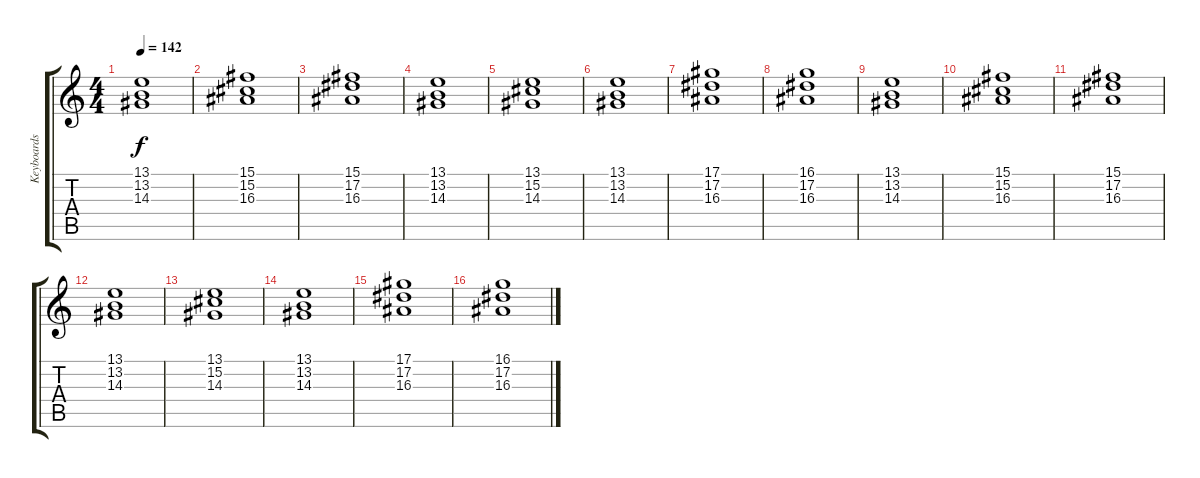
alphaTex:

\track ("Keyboards" "Keyboards") {instrument lead1square}
\staff {score tabs}
\tuning (Eb4 Bb3 Gb3 Db3 Ab2 Eb2) {hide}
\ts (4 4)
\section ("" "")
\tempo 142
\clef g2
\ks c
(13.1 13.2 14.3).1{dy f volume 10 instrument stringensemble1} |
(15.1 15.2 16.3).1{volume 10 instrument stringensemble1} |
(15.1 17.2 16.3).1{instrument stringensemble1} |
(13.1 13.2 14.3).1{instrument stringensemble1} |
(13.1 15.2 14.3).1{instrument stringensemble1} |
(13.1 13.2 14.3).1{instrument stringensemble1} |
(17.1 17.2 16.3).1{instrument stringensemble1} |
(16.1 17.2 16.3).1{instrument stringensemble1} |
(13.1 13.2 14.3).1{volume 10 instrument stringensemble1} |
(15.1 15.2 16.3).1{volume 10 instrument stringensemble1} |
(15.1 17.2 16.3).1{instrument stringensemble1} |
(13.1 13.2 14.3).1{instrument stringensemble1} |
(13.1 15.2 14.3).1{instrument stringensemble1} |
(13.1 13.2 14.3).1{instrument stringensemble1} |
(17.1 17.2 16.3).1{instrument stringensemble1} |
(16.1 17.2 16.3).1{instrument stringensemble1}
